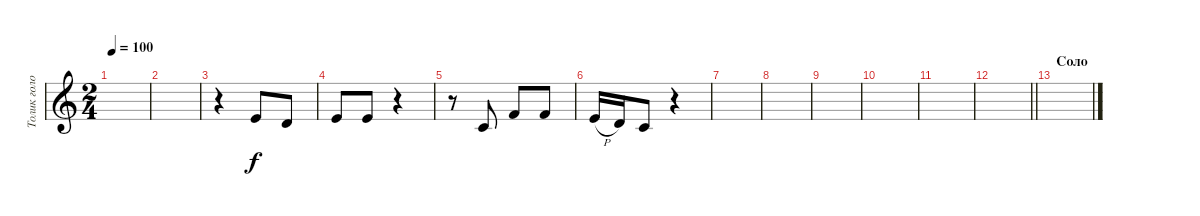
\track ("Толик голос" "Толик голо") {instrument tenorsax}
\staff {score}
\tuning (E4 B3 G3 D3 A2 E2) {hide}
\ts (2 4)
\tempo 100
\clef g2
\ks c
|
|
r.4 5.2.8 3.2.8 |
5.2.8 5.2.8 r.4 |
r.8 1.2.8 6.2.8 6.2.8 |
5.2{h}.16 3.2.16 1.2.8 r.4 |
|
|
|
|
|
\barLineRight lightlight
|
\section ("" "Соло")
